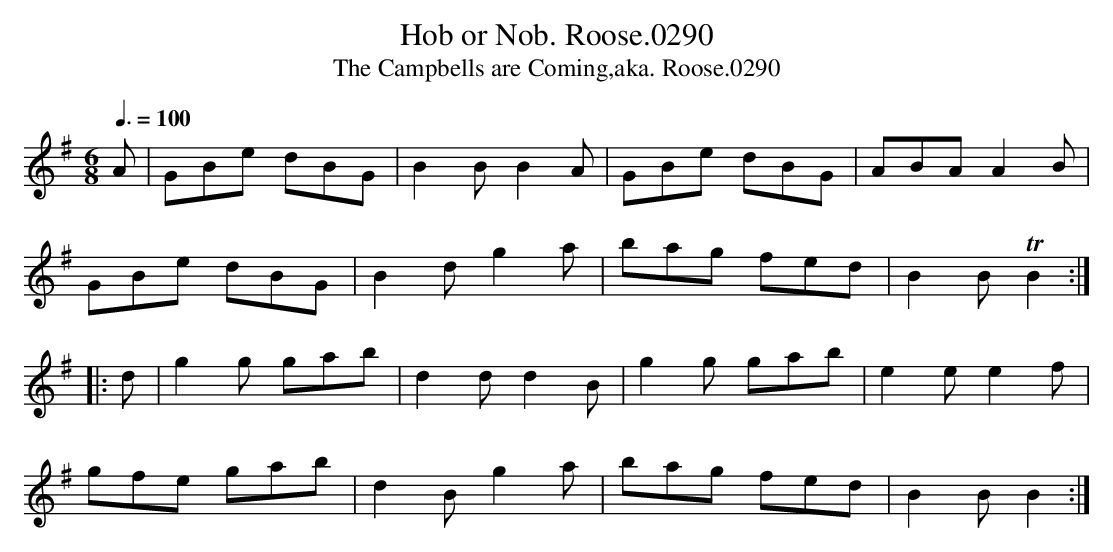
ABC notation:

X:1
T:Hob or Nob. Roose.0290
T:Campbells are Coming,aka. Roose.0290, The
M:6/8
L:1/8
Q:3/8=100
K:G
A|GBe dBG|B2B B2A|GBe dBG|ABA A2B|
GBe dBG|B2d g2a|bag fed|B2B TB2:|
|:d|g2g gab|d2d d2B|g2g gab|e2e e2f|
gfe gab|d2B g2a|bag fed|B2B B2:|
